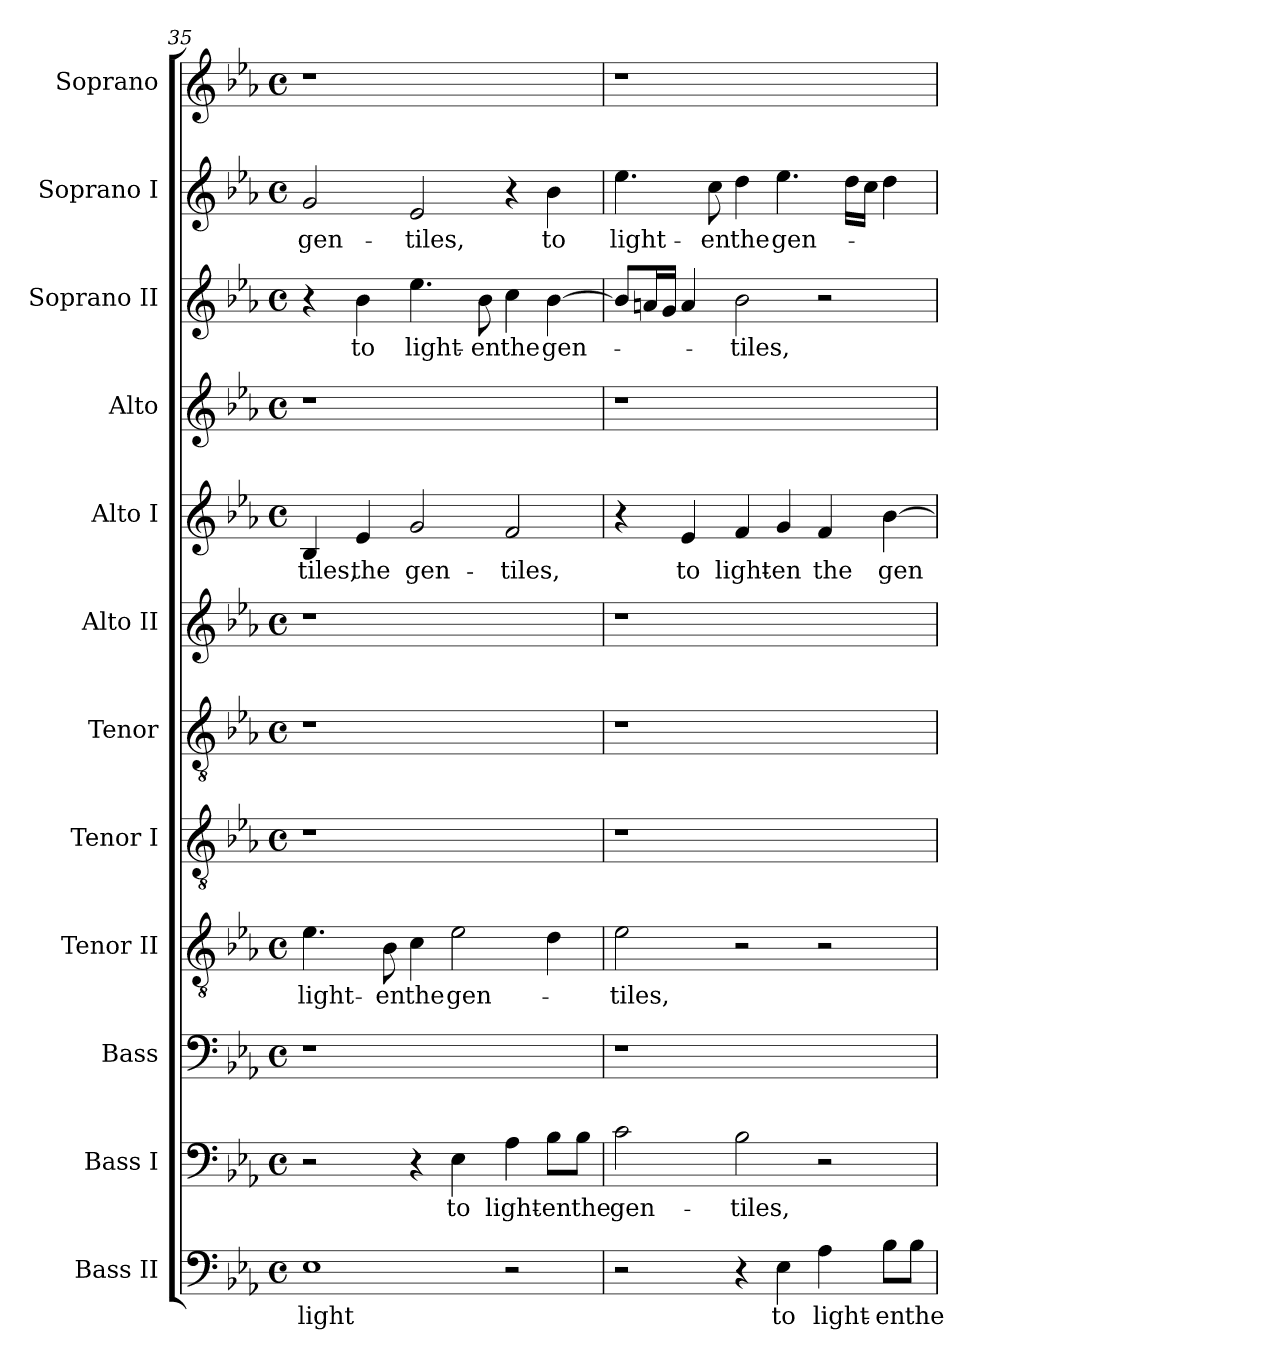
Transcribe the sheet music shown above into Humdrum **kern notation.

**kern	**text	**kern	**text	**kern	**kern	**text	**kern	**kern	**kern	**kern	**text	**kern	**kern	**text	**kern	**text	**kern
*part12	*part12	*part11	*part11	*part10	*part9	*part9	*part8	*part7	*part6	*part5	*part5	*part4	*part3	*part3	*part2	*part2	*part1
*staff12	*staff12	*staff11	*staff11	*staff10	*staff9	*staff9	*staff8	*staff7	*staff6	*staff5	*staff5	*staff4	*staff3	*staff3	*staff2	*staff2	*staff1
*I"Bass II	*	*I"Bass I	*	*I"Bass	*I"Tenor II	*	*I"Tenor I	*I"Tenor	*I"Alto II	*I"Alto I	*	*I"Alto	*I"Soprano II	*	*I"Soprano I	*	*I"Soprano
*I'BII	*	*I'BI	*	*I'B	*I'TII	*	*I'TI	*I'T	*I'AII	*I'AI	*	*I'A	*I'SII	*	*I'SI	*	*I'S
*clefF4	*	*clefF4	*	*clefF4	*clefGv2	*	*clefGv2	*clefGv2	*clefG2	*clefG2	*	*clefG2	*clefG2	*	*clefG2	*	*clefG2
*ITrd7c12	*	*	*	*ITrd7c12	*ITrd7c12	*	*ITrd7c12	*ITrd7c12	*	*	*	*	*	*	*	*	*
*k[b-e-a-]	*	*k[b-e-a-]	*	*k[b-e-a-]	*k[b-e-a-]	*	*k[b-e-a-]	*k[b-e-a-]	*k[b-e-a-]	*k[b-e-a-]	*	*k[b-e-a-]	*k[b-e-a-]	*	*k[b-e-a-]	*	*k[b-e-a-]
*E-:	*	*E-:	*	*E-:	*E-:	*	*E-:	*E-:	*E-:	*E-:	*	*E-:	*E-:	*	*E-:	*	*E-:
*M4/4	*	*M4/4	*	*M4/4	*M4/4	*	*M4/4	*M4/4	*M4/4	*M4/4	*	*M4/4	*M4/4	*	*M4/4	*	*M4/4
*met(c)	*	*met(c)	*	*met(c)	*met(c)	*	*met(c)	*met(c)	*met(c)	*met(c)	*	*met(c)	*met(c)	*	*met(c)	*	*met(c)
=35	=35	=35	=35	=35	=35	=35	=35	=35	=35	=35	=35	=35	=35	=35	=35	=35	=35
!	!LO:LY:b:color=#000000	!	!	!LO:N:vis=1	!	!	!	!	!	!	!	!	!	!	!	!	!
!	!	!	!	!	!	!LO:LY:b:color=#000000	!LO:N:vis=1	!LO:N:vis=1	!LO:N:vis=1	!	!	!	!	!	!	!	!
!	!	!	!	!	!	!	!	!	!	!	!LO:LY:b:color=#000000	!LO:N:vis=1	!	!	!	!	!
!	!	!	!	!	!	!	!	!	!	!	!	!	!	!	!	!LO:LY:b:color=#000000	!LO:N:vis=1
1EE-i	light	2r	.	1r	4.E-i\	light-	1r	1r	1r	4B-i/	-tiles,	1r	4r	.	2gi/	gen-	1r
!	!	!	!	!	!	!	!	!	!	!	!LO:LY:b:color=#000000	!	!	!	!	!	!
!	!	!	!	!	!	!	!	!	!	!	!	!	!	!LO:LY:b:color=#000000	!	!	!
.	.	.	.	.	.	.	.	.	.	4e-i/	the	.	4b-i\	to	.	.	.
!	!	!	!	!	!	!LO:LY:b:color=#000000	!	!	!	!	!	!	!	!	!	!	!
.	.	.	.	.	8BB-i\	-en	.	.	.	.	.	.	.	.	.	.	.
!	!	!	!	!	!	!LO:LY:b:color=#000000	!	!	!	!	!	!	!	!	!	!	!
!	!	!	!	!	!	!	!	!	!	!	!LO:LY:b:color=#000000	!	!	!	!	!	!
!	!	!	!	!	!	!	!	!	!	!	!	!	!	!LO:LY:b:color=#000000	!	!	!
!	!	!	!	!	!	!	!	!	!	!	!	!	!	!	!	!LO:LY:b:color=#000000	!
.	.	4r	.	.	4Ci\	the	.	.	.	2gi/	gen-	.	4.ee-i\	light-	2e-i/	-tiles,	.
!	!	!	!LO:LY:b:color=#000000	!	!	!	!	!	!	!	!	!	!	!	!	!	!
!	!	!	!	!	!	!LO:LY:b:color=#000000	!	!	!	!	!	!	!	!	!	!	!
.	.	4E-i\	to	.	2E-i\	gen-	.	.	.	.	.	.	.	.	.	.	.
!	!	!	!	!	!	!	!	!	!	!	!	!	!	!LO:LY:b:color=#000000	!	!	!
.	.	.	.	.	.	.	.	.	.	.	.	.	8b-i\	-en	.	.	.
!	!	!	!LO:LY:b:color=#000000	!	!	!	!	!	!	!	!	!	!	!	!	!	!
!	!	!	!	!	!	!	!	!	!	!	!LO:LY:b:color=#000000	!	!	!	!	!	!
!	!	!	!	!	!	!	!	!	!	!	!	!	!	!LO:LY:b:color=#000000	!	!	!
2r	.	4A-i\	light-	2ryy	.	.	2ryy	2ryy	2ryy	2fi/	-tiles,	2ryy	4cci\	the	4r	.	2ryy
!	!	!	!LO:LY:b:color=#000000	!	!	!	!	!	!	!	!	!	!	!	!	!	!
!	!	!	!	!	!	!	!	!	!	!	!	!	!	!LO:LY:b:color=#000000	!	!	!
!	!	!	!	!	!	!	!	!	!	!	!	!	!	!	!	!LO:LY:b:color=#000000	!
.	.	8B-i\L	-en	.	4Di\	.	.	.	.	.	.	.	[>4b-i\	gen-	4b-i\	to	.
!	!	!	!LO:LY:b:color=#000000	!	!	!	!	!	!	!	!	!	!	!	!	!	!
.	.	8B-i\J	the	.	.	.	.	.	.	.	.	.	.	.	.	.	.
!!LO:PB:g=z
=36	=36	=36	=36	=36	=36	=36	=36	=36	=36	=36	=36	=36	=36	=36	=36	=36	=36
!	!	!	!LO:LY:b:color=#000000	!LO:N:vis=1	!	!	!	!	!	!	!	!	!	!	!	!	!
!	!	!	!	!	!	!LO:LY:b:color=#000000	!LO:N:vis=1	!LO:N:vis=1	!LO:N:vis=1	!	!	!LO:N:vis=1	!	!	!	!	!
!	!	!	!	!	!	!	!	!	!	!	!	!	!	!	!	!LO:LY:b:color=#000000	!LO:N:vis=1
2r	.	2ci\	gen-	1r	2E-i\	-tiles,	1r	1r	1r	4r	.	1r	8b-i/L]	.	4.ee-i\	light-	1r
.	.	.	.	.	.	.	.	.	.	.	.	.	16ani/L	.	.	.	.
.	.	.	.	.	.	.	.	.	.	.	.	.	16gi/JJ	.	.	.	.
!	!	!	!	!	!	!	!	!	!	!	!LO:LY:b:color=#000000	!	!	!	!	!	!
.	.	.	.	.	.	.	.	.	.	4e-i/	to	.	4ai/	.	.	.	.
!	!	!	!	!	!	!	!	!	!	!	!	!	!	!	!	!LO:LY:b:color=#000000	!
.	.	.	.	.	.	.	.	.	.	.	.	.	.	.	8cci\	-en	.
!	!	!	!LO:LY:b:color=#000000	!	!	!	!	!	!	!	!	!	!	!	!	!	!
!	!	!	!	!	!	!	!	!	!	!	!LO:LY:b:color=#000000	!	!	!	!	!	!
!	!	!	!	!	!	!	!	!	!	!	!	!	!	!LO:LY:b:color=#000000	!	!	!
!	!	!	!	!	!	!	!	!	!	!	!	!	!	!	!	!LO:LY:b:color=#000000	!
4r	.	2B-i\	-tiles,	.	2r	.	.	.	.	4fi/	light-	.	2b-i\	-tiles,	4ddi\	the	.
!	!LO:LY:b:color=#000000	!	!	!	!	!	!	!	!	!	!	!	!	!	!	!	!
!	!	!	!	!	!	!	!	!	!	!	!LO:LY:b:color=#000000	!	!	!	!	!	!
!	!	!	!	!	!	!	!	!	!	!	!	!	!	!	!	!LO:LY:b:color=#000000	!
4EE-i\	to	.	.	.	.	.	.	.	.	4gi/	-en	.	.	.	4.ee-i\	gen-	.
!	!LO:LY:b:color=#000000	!	!	!	!	!	!	!	!	!	!	!	!	!	!	!	!
!	!	!	!	!	!	!	!	!	!	!	!LO:LY:b:color=#000000	!	!	!	!	!	!
4AA-i\	light-	2r	.	2ryy	2r	.	2ryy	2ryy	2ryy	4fi/	the	2ryy	2r	.	.	.	2ryy
.	.	.	.	.	.	.	.	.	.	.	.	.	.	.	16ddi\LL	.	.
.	.	.	.	.	.	.	.	.	.	.	.	.	.	.	16cci\JJ	.	.
!	!LO:LY:b:color=#000000	!	!	!	!	!	!	!	!	!	!	!	!	!	!	!	!
!	!	!	!	!	!	!	!	!	!	!	!LO:LY:b:color=#000000	!	!	!	!	!	!
8BB-i\L	-en	.	.	.	.	.	.	.	.	[>4b-i\	gen-	.	.	.	4ddi\	.	.
!	!LO:LY:b:color=#000000	!	!	!	!	!	!	!	!	!	!	!	!	!	!	!	!
8BB-i\J	the	.	.	.	.	.	.	.	.	.	.	.	.	.	.	.	.
=	=	=	=	=	=	=	=	=	=	=	=	=	=	=	=	=	=
*-	*-	*-	*-	*-	*-	*-	*-	*-	*-	*-	*-	*-	*-	*-	*-	*-	*-
